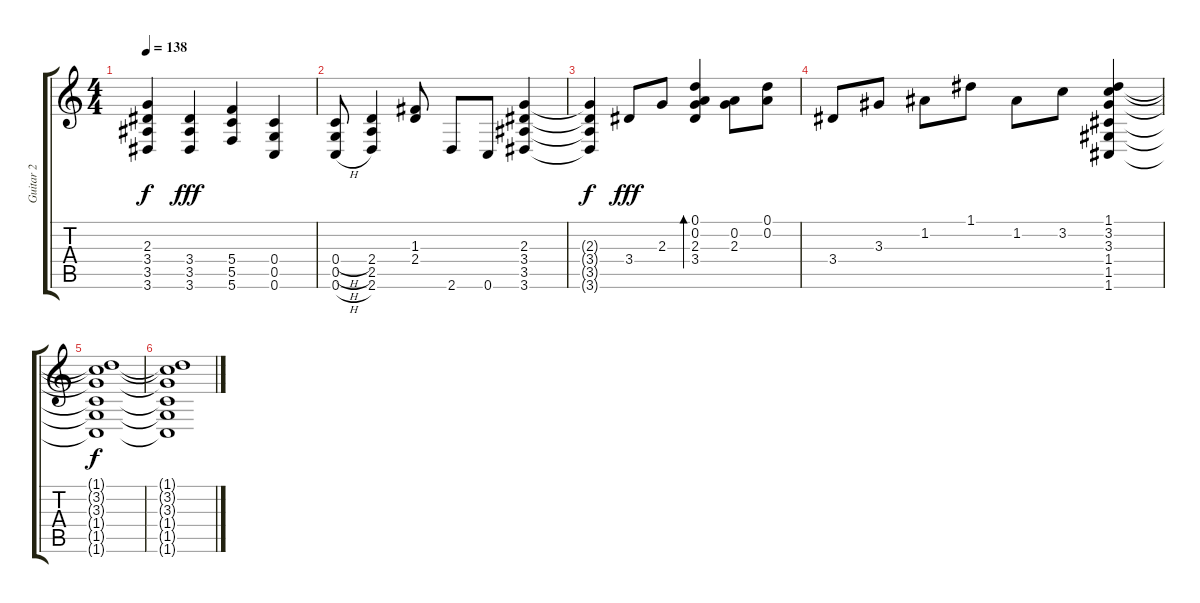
\track ("Guitar 2" "Guitar 2") {instrument acousticguitarsteel}
\staff {score tabs}
\tuning (D4 A3 F3 C3 G2 C2) {hide}
\ts (4 4)
\tempo 138
\clef g2
\ks c
(2.3{t} 3.4{t} 3.5{t} 3.6{t}).4{dy f} (3.4 3.5 3.6).4{dy fff} (5.4 5.5 5.6).4 (0.4 0.5 0.6).4 |
(0.4{h} 0.5{h} 0.6{h}).8 (2.4 2.5 2.6).4 (1.3 2.4).8 2.6.8 0.6.8 (2.3 3.4 3.5 3.6).4 |
(2.3{t} 3.4{t} 3.5{t} 3.6{t}).4{dy f} 3.4.8{dy fff} 2.3.8 (0.1 0.2 2.3 3.4).4{bd 240} (0.2 2.3).8 (0.1 0.2).8 |
3.4.8 3.3.8 1.2.8 1.1.8 1.2.8 3.2.8 (1.1 3.2 3.3 1.4 1.5 1.6).4 |
(1.1{t} 3.2{t} 3.3{t} 1.4{t} 1.5{t} 1.6{t}).1{dy f volume 0} |
(1.1{t} 3.2{t} 3.3{t} 1.4{t} 1.5{t} 1.6{t}).1
